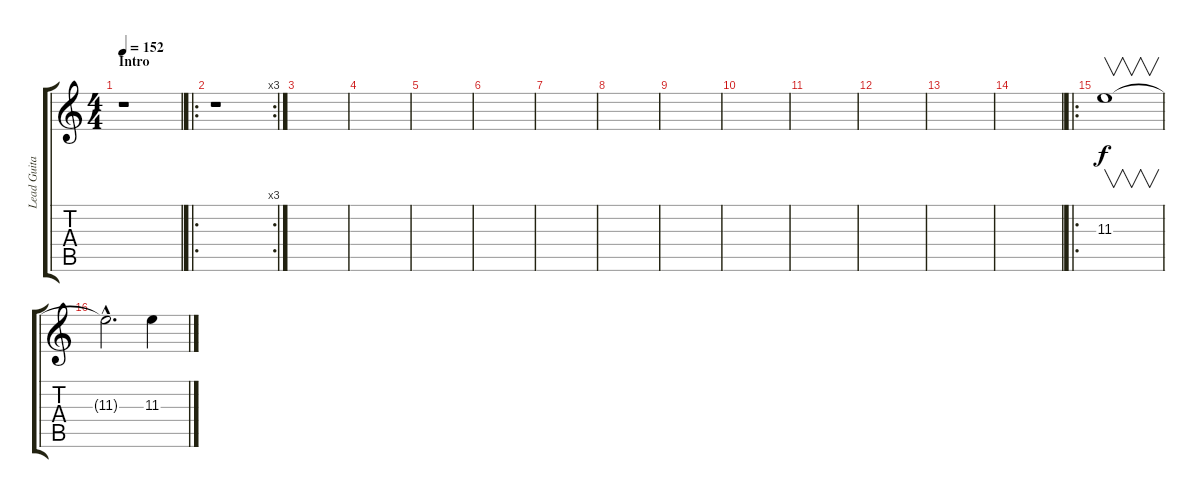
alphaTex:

\track ("Lead Guitar" "Lead Guita") {instrument distortionguitar}
\staff {score tabs}
\tuning (D4 A3 F3 C3 G2 D2) {hide}
\ts (4 4)
\section ("" "Intro")
\tempo 152
\clef g2
\ks c
r.1{dy f instrument distortionguitar} |
\ro
\rc 3
r.1 |
|
|
|
|
|
|
|
|
|
|
|
|
\ro
11.3.1{v} |
11.3{hac t}.2{d} 11.3.4
